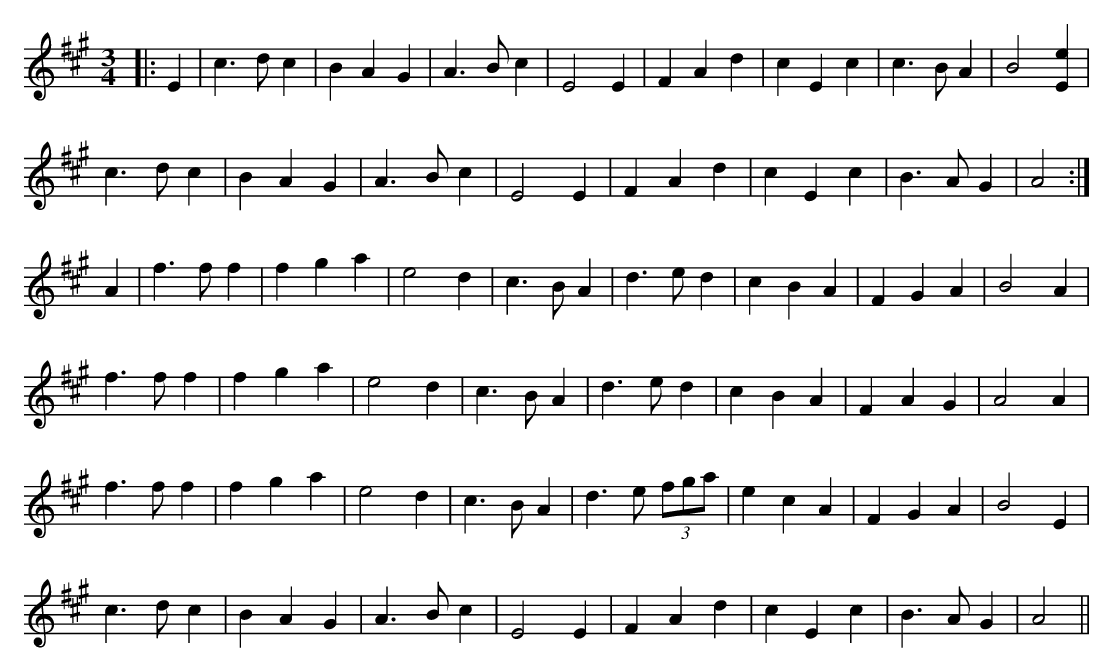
X:1
M:3/4
K:A
|:E2|c3dc2|B2A2G2|A3Bc2|E4E2|F2A2d2|c2E2c2|c3BA2|B4[E2e2]|
c3dc2|B2A2G2|A3Bc2|E4E2|F2A2d2|c2E2c2|B3AG2|A4:|
A2|f3ff2|f2g2a2|e4d2|c3BA2|d3ed2|c2B2A2|F2G2A2|B4A2|
f3ff2|f2g2a2|e4d2|c3BA2|d3ed2|c2B2A2|F2A2G2|A4A2|
f3ff2|f2g2a2|e4d2|c3BA2|d3e (3fga|e2c2A2|F2G2A2|B4E2|
c3dc2|B2A2G2|A3Bc2|E4E2|F2A2d2|c2E2c2|B3AG2|A4||
